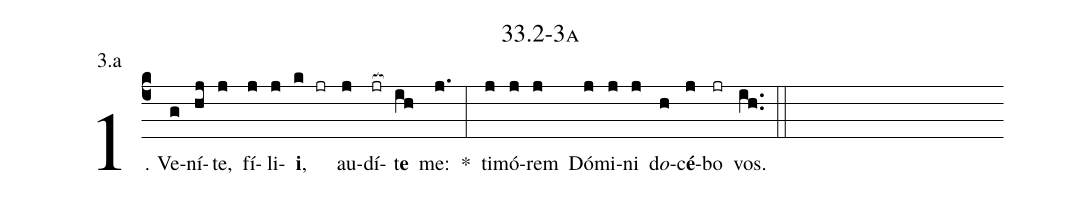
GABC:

name: 33.2-3a;
annotation: 3.a;
%%
(c4)1. Ve(g)ní(hj)te,(j) fí(j)li(j)<b>i</b>,(k jr) au(j)dí(jr[ocb:1{])t<b>e</b>(ih[ocb:0}]) me:(j.) *(:) ti(j)mó(j)rem(j) Dó(j)mi(j)ni(j) d<i>o</i>(h)c<b>é</b>(j)bo(jr) vos.(ih..) (::)
